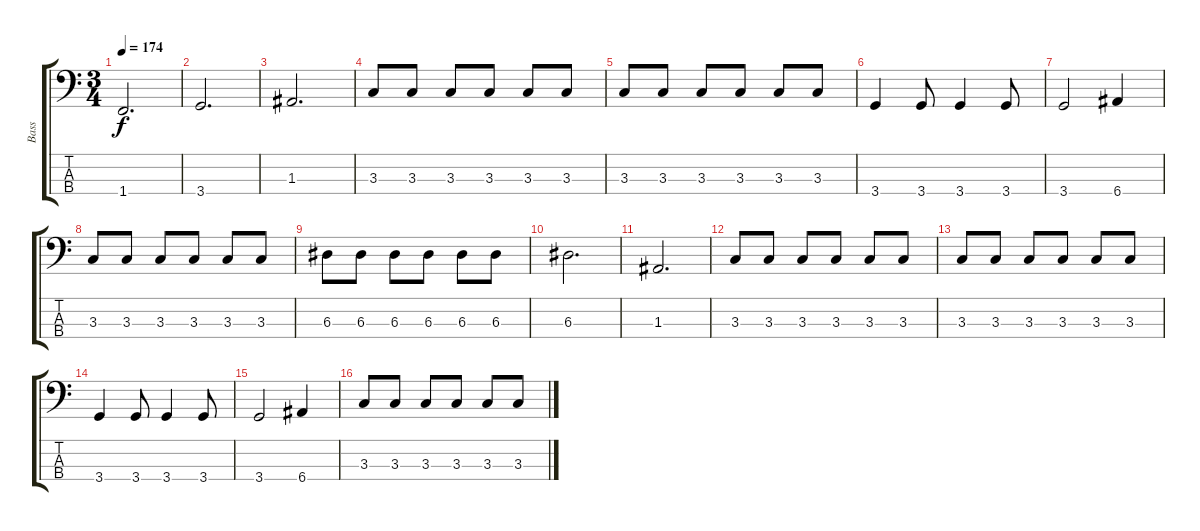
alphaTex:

\track ("Bass" "Bass") {instrument electricbasspick}
\staff {score tabs}
\tuning (G2 D2 A1 E1) {hide}
\ts (3 4)
\tempo 174
\clef f4
\ks c
1.4.2{d dy f} |
3.4.2{d} |
1.3.2{d} |
3.3.8 3.3.8 3.3.8 3.3.8 3.3.8 3.3.8 |
3.3.8 3.3.8 3.3.8 3.3.8 3.3.8 3.3.8 |
3.4.4 3.4.8 3.4.4 3.4.8 |
3.4.2 6.4.4 |
3.3.8 3.3.8 3.3.8 3.3.8 3.3.8 3.3.8 |
6.3.8 6.3.8 6.3.8 6.3.8 6.3.8 6.3.8 |
6.3.2{d} |
1.3.2{d} |
3.3.8 3.3.8 3.3.8 3.3.8 3.3.8 3.3.8 |
3.3.8 3.3.8 3.3.8 3.3.8 3.3.8 3.3.8 |
3.4.4 3.4.8 3.4.4 3.4.8 |
3.4.2 6.4.4 |
3.3.8 3.3.8 3.3.8 3.3.8 3.3.8 3.3.8
